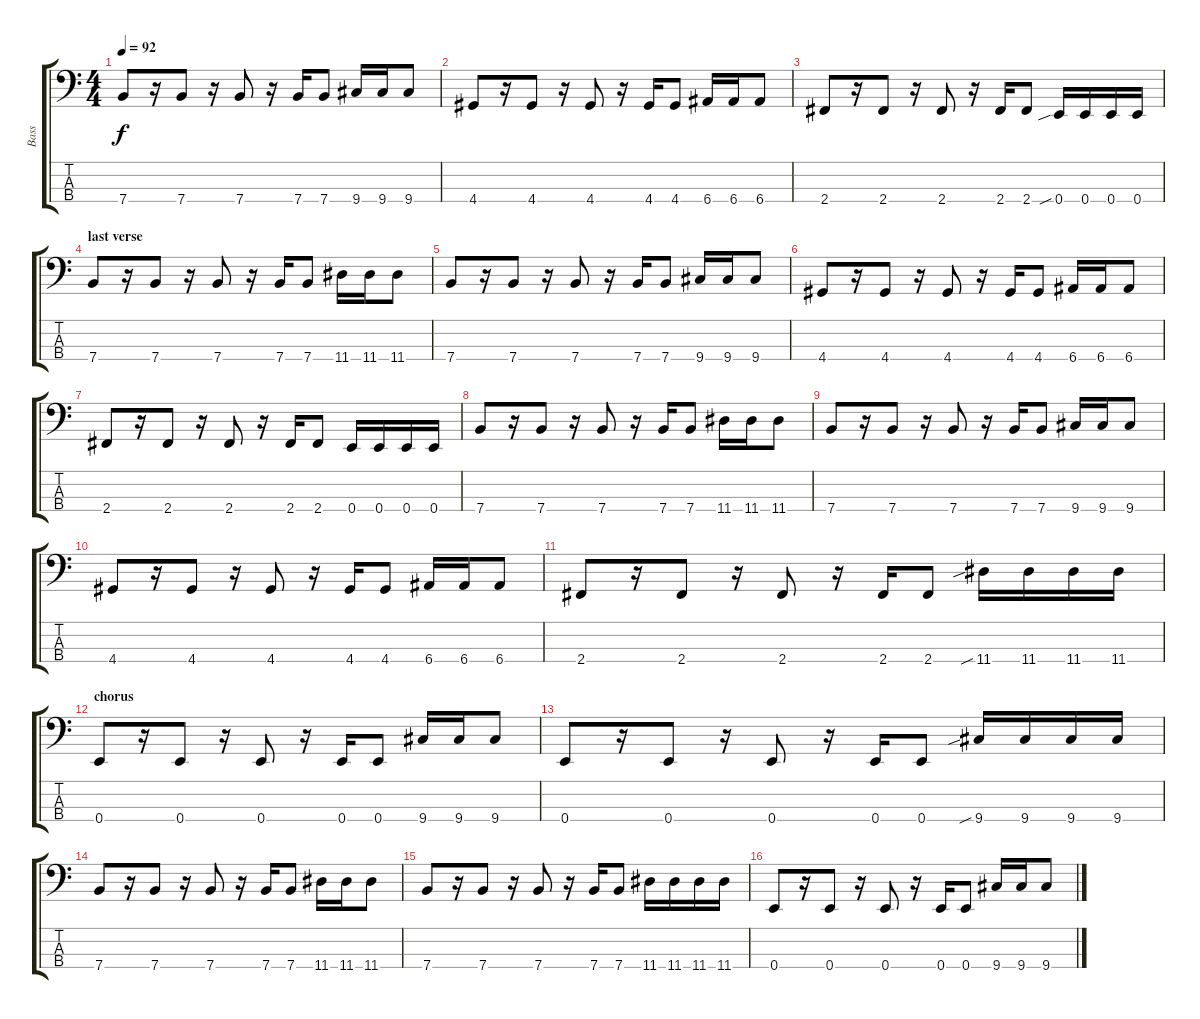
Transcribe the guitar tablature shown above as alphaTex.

\track ("Bass" "Bass") {instrument electricbasspick}
\staff {score tabs}
\tuning (G2 D2 A1 E1) {hide}
\ts (4 4)
\tempo 92
\clef f4
\ks c
7.4.8{dy f} r.16 7.4.8 r.16 7.4.8 r.16 7.4.16 7.4.8 9.4.16 9.4.16 9.4.8 |
4.4.8 r.16 4.4.8 r.16 4.4.8 r.16 4.4.16 4.4.8 6.4.16 6.4.16 6.4.8 |
2.4.8 r.16 2.4.8 r.16 2.4.8 r.16 2.4.16 2.4.8 0.4{sib}.16 0.4.16 0.4.16 0.4.16 |
\section ("" "last verse")
7.4.8 r.16 7.4.8 r.16 7.4.8 r.16 7.4.16 7.4.8 11.4.16 11.4.16 11.4.8 |
7.4.8 r.16 7.4.8 r.16 7.4.8 r.16 7.4.16 7.4.8 9.4.16 9.4.16 9.4.8 |
4.4.8 r.16 4.4.8 r.16 4.4.8 r.16 4.4.16 4.4.8 6.4.16 6.4.16 6.4.8 |
2.4.8 r.16 2.4.8 r.16 2.4.8 r.16 2.4.16 2.4.8 0.4.16 0.4.16 0.4.16 0.4.16 |
7.4.8 r.16 7.4.8 r.16 7.4.8 r.16 7.4.16 7.4.8 11.4.16 11.4.16 11.4.8 |
7.4.8 r.16 7.4.8 r.16 7.4.8 r.16 7.4.16 7.4.8 9.4.16 9.4.16 9.4.8 |
4.4.8 r.16 4.4.8 r.16 4.4.8 r.16 4.4.16 4.4.8 6.4.16 6.4.16 6.4.8 |
2.4.8 r.16 2.4.8 r.16 2.4.8 r.16 2.4.16 2.4.8 11.4{sib}.16 11.4.16 11.4.16 11.4.16 |
\section ("" "chorus")
0.4.8 r.16 0.4.8 r.16 0.4.8 r.16 0.4.16 0.4.8 9.4.16 9.4.16 9.4.8 |
0.4.8 r.16 0.4.8 r.16 0.4.8 r.16 0.4.16 0.4.8 9.4{sib}.16 9.4.16 9.4.16 9.4.16 |
7.4.8 r.16 7.4.8 r.16 7.4.8 r.16 7.4.16 7.4.8 11.4.16 11.4.16 11.4.8 |
7.4.8 r.16 7.4.8 r.16 7.4.8 r.16 7.4.16 7.4.8 11.4.16 11.4.16 11.4.16 11.4.16 |
0.4.8 r.16 0.4.8 r.16 0.4.8 r.16 0.4.16 0.4.8 9.4.16 9.4.16 9.4.8
